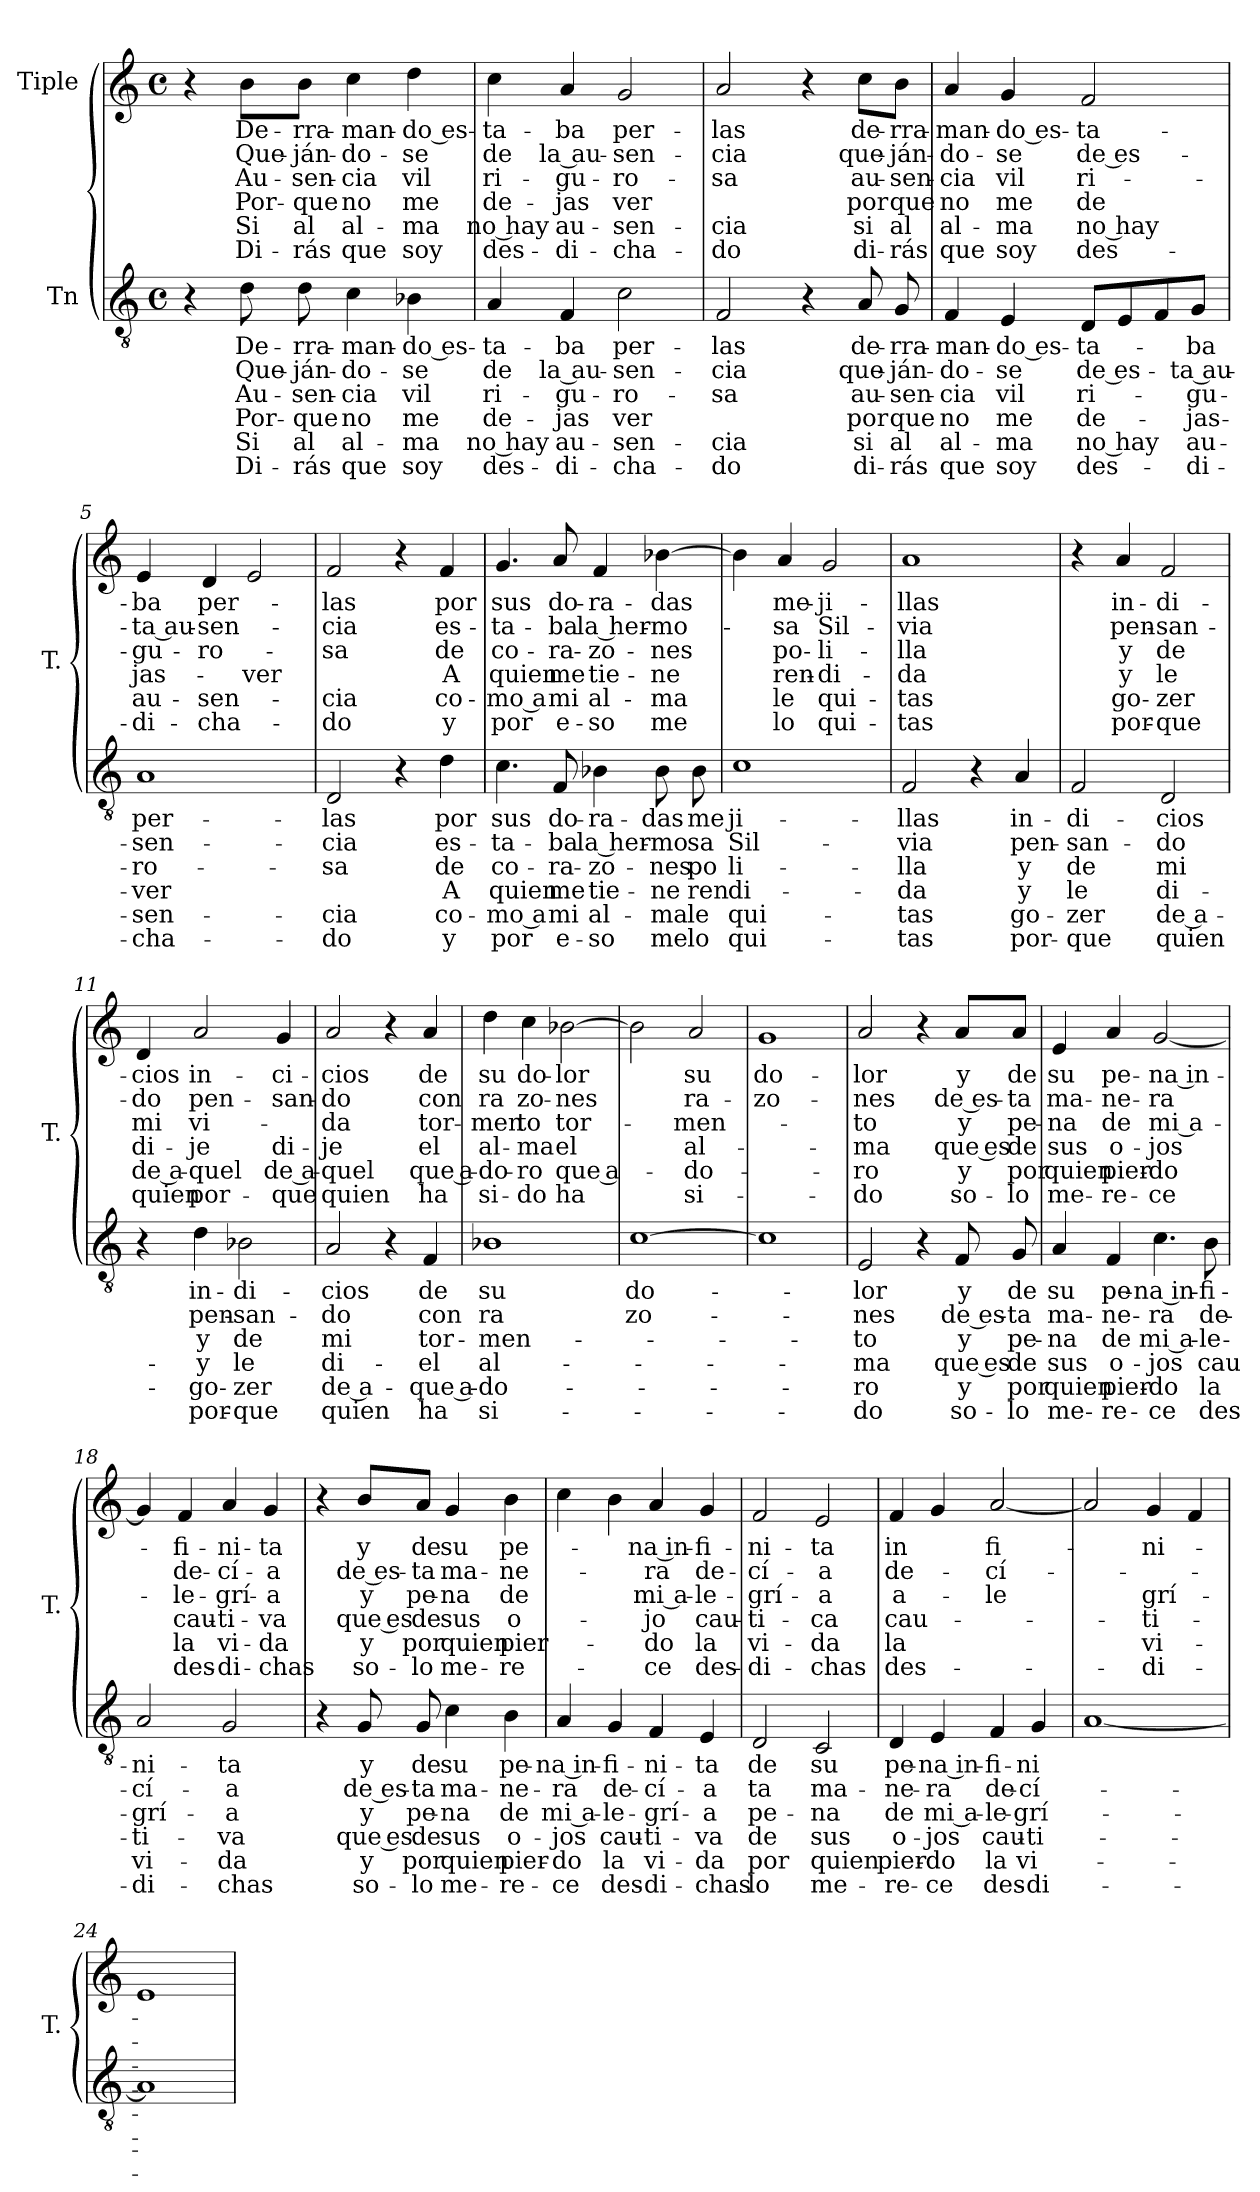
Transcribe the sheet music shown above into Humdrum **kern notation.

**kern	**text	**text	**text	**text	**text	**text	**kern	**text	**text	**text	**text	**text	**text
*part2	*part2	*part2	*part2	*part2	*part2	*part2	*part1	*part1	*part1	*part1	*part1	*part1	*part1
*staff2	*staff2	*staff2	*staff2	*staff2	*staff2	*staff2	*staff1	*staff1	*staff1	*staff1	*staff1	*staff1	*staff1
*I"Tn	*	*	*	*	*	*	*I"Tiple	*	*	*	*	*	*
*I'T.	*	*	*	*	*	*	*I'T.	*	*	*	*	*	*
*clefGv2	*	*	*	*	*	*	*clefG2	*	*	*	*	*	*
*M4/4	*	*	*	*	*	*	*M4/4	*	*	*	*	*	*
*met(c)	*	*	*	*	*	*	*met(c)	*	*	*	*	*	*
=1	=1	=1	=1	=1	=1	=1	=1	=1	=1	=1	=1	=1	=1
4r	.	.	.	.	.	.	4r	.	.	.	.	.	.
8d	De-	Que-	Au-	Por-	Si	Di-	8b\L	De-	Que-	Au-	Por-	Si	Di-
8d	-rra-	-ján-	-sen-	-que	al	-rás	8b\J	-rra-	-ján-	-sen-	-que	al	-rás
4c	-man-	-do-	-cia	no	al-	que	4cc	-man-	-do-	-cia	no	al-	que
4B-X	do es-	-se	vil	me	-ma	soy	4dd	do es-	-se	vil	me	-ma	soy
=2	=2	=2	=2	=2	=2	=2	=2	=2	=2	=2	=2	=2	=2
4A	-ta-	de	ri-	de-	no hay	des-	4cc	-ta-	de	ri-	de-	no hay	des-
4F	-ba	la au-	-gu-	-jas	au-	-di-	4a	-ba	la au-	-gu-	-jas	au-	-di-
2c	per-	-sen-	-ro-	ver	-sen-	-cha-	2g	per-	-sen-	-ro-	ver	-sen-	-cha-
=3	=3	=3	=3	=3	=3	=3	=3	=3	=3	=3	=3	=3	=3
2F	-las	-cia	-sa	.	-cia	-do	2a	-las	-cia	-sa	.	-cia	-do
4r	.	.	.	.	.	.	4r	.	.	.	.	.	.
8A	de-	que-	au-	por	si	di-	8cc\L	de-	que-	au-	por	si	di-
8G	-rra-	-ján-	-sen-	que	al	-rás	8b\J	-rra-	-ján-	-sen-	que	al	-rás
=4	=4	=4	=4	=4	=4	=4	=4	=4	=4	=4	=4	=4	=4
4F	-man-	-do-	-cia	no	al-	que	4a	-man-	-do-	-cia	no	al-	que
4E	do es-	-se	vil	me	-ma	soy	4g	do es-	-se	vil	me	-ma	soy
8DL	-ta-	de es-	ri-	de-	no hay	des-	2f	-ta-	de es-	ri-	de	no hay	des-
8E	.	.	.	.	.	.	.	.	.	.	.	.	.
8F	.	.	.	.	.	.	.	.	.	.	.	.	.
8GJ	-ba	ta au-	-gu-	-jas-	au-	-di-	.	.	.	.	.	.	.
=5	=5	=5	=5	=5	=5	=5	=5	=5	=5	=5	=5	=5	=5
1A	per-	-sen-	-ro-	ver	-sen-	-cha-	4e	-ba	ta au-	-gu-	jas-	au-	-di-
.	.	.	.	.	.	.	4d	per-	-sen-	-ro-	.	-sen-	-cha-
.	.	.	.	.	.	.	2e	.	.	.	-ver	.	.
=6	=6	=6	=6	=6	=6	=6	=6	=6	=6	=6	=6	=6	=6
2D	-las	-cia	-sa	.	-cia	-do	2f	-las	-cia	-sa	.	-cia	-do
4r	.	.	.	.	.	.	4r	.	.	.	.	.	.
4d	por	es-	de	A	co-	y	4f	por	es-	de	A	co-	y
=7	=7	=7	=7	=7	=7	=7	=7	=7	=7	=7	=7	=7	=7
4.c	sus	-ta-	co-	quien	-mo a	por	4.g	sus	-ta-	co-	quien	-mo a	por
8F	do-	-ba	-ra-	me	mi	e-	8a	do-	-ba	-ra-	me	mi	e-
4B-X	-ra-	la her-	-zo-	tie-	al-	-so	4f	-ra-	la her-	-zo-	tie-	al-	-so
8B-	-das	-mo	-nes	-ne	-ma	me	[4b-X	-das	-mo-	-nes	-ne	-ma	me
8B-	me	-sa	po	ren	le	lo	.	.	.	.	.	.	.
=8	=8	=8	=8	=8	=8	=8	=8	=8	=8	=8	=8	=8	=8
1c	-ji-	Sil-	-li-	-di-	qui-	qui-	4b-]	.	.	.	.	.	.
.	.	.	.	.	.	.	4a	me-	-sa	po-	ren-	le	lo
.	.	.	.	.	.	.	2g	-ji-	Sil-	-li-	-di-	qui-	qui-
=9	=9	=9	=9	=9	=9	=9	=9	=9	=9	=9	=9	=9	=9
2F	-llas	-via	-lla	-da	-tas	-tas	1a	-llas	-via	-lla	-da	-tas	-tas
4r	.	.	.	.	.	.	.	.	.	.	.	.	.
4A	in-	pen-	y	y	go-	por-	.	.	.	.	.	.	.
=10	=10	=10	=10	=10	=10	=10	=10	=10	=10	=10	=10	=10	=10
2F	-di-	-san-	de	le	-zer	-que	4r	.	.	.	.	.	.
.	.	.	.	.	.	.	4a	in-	pen-	y	y	go-	por-
2D	-cios	-do	mi	di-	de a-	quien	2f	-di-	-san-	de	le	-zer	-que
=11	=11	=11	=11	=11	=11	=11	=11	=11	=11	=11	=11	=11	=11
4r	.	.	.	.	.	.	4d	-cios	-do	mi	di-	de a-	quien
4d	in-	pen-	y	y	go-	por-	2a	in-	pen-	vi-	-je	-quel	por-
2B-X	-di-	-san-	de	le	-zer	-que	.	.	.	.	.	.	.
.	.	.	.	.	.	.	4g	-ci-	-san-	.	di-	de a-	-que
=12	=12	=12	=12	=12	=12	=12	=12	=12	=12	=12	=12	=12	=12
2A	-cios	-do	mi	di-	de a-	quien	2a	-cios	-do	-da	-je	-quel	quien
4r	.	.	.	.	.	.	4r	.	.	.	.	.	.
4F	de	con	tor-	el	que a-	ha	4a	de	con	tor-	el	que a-	ha
=13	=13	=13	=13	=13	=13	=13	=13	=13	=13	=13	=13	=13	=13
1B-X	su	ra	-men-	al-	-do-	si-	4dd	su	ra	-men	al-	-do-	si-
.	.	.	.	.	.	.	4cc	do-	-zo-	-to	-ma	-ro	-do
.	.	.	.	.	.	.	[2b-X	-lor	-nes	tor-	el	que a-	ha
=14	=14	=14	=14	=14	=14	=14	=14	=14	=14	=14	=14	=14	=14
[1c	do-	-zo-	.	.	.	.	2b-]	.	.	.	.	.	.
.	.	.	.	.	.	.	2a	su	ra-	-men-	al-	-do-	si-
=15	=15	=15	=15	=15	=15	=15	=15	=15	=15	=15	=15	=15	=15
1c]	.	.	.	.	.	.	1g	do-	-zo-	.	.	.	.
=16	=16	=16	=16	=16	=16	=16	=16	=16	=16	=16	=16	=16	=16
2E	-lor	-nes	-to	-ma	-ro	-do	2a	-lor	-nes	-to	-ma	-ro	-do
4r	.	.	.	.	.	.	4r	.	.	.	.	.	.
8F	y	de es-	y	que es	y	so-	8a/L	y	de es-	y	que es	y	so-
8G	de	-ta	pe-	de	por	-lo	8a/J	de	-ta	pe-	de	por	-lo
=17	=17	=17	=17	=17	=17	=17	=17	=17	=17	=17	=17	=17	=17
4A	su	ma-	-na	sus	quien	me-	4e	su	ma-	-na	sus	quien	me-
4F	pe-	-ne-	de	o-	pier-	-re-	4a	pe-	-ne-	de	o-	pier-	-re-
4.c	na in-	-ra	mi a-	-jos	-do	-ce	[2g	na in-	-ra	mi a-	-jos	-do	-ce
8B	-fi-	de-	-le-	cau-	la	des-	.	.	.	.	.	.	.
=18	=18	=18	=18	=18	=18	=18	=18	=18	=18	=18	=18	=18	=18
2A	-ni-	-cí-	-grí-	-ti-	vi-	-di-	4g]	.	.	.	.	.	.
.	.	.	.	.	.	.	4f	-fi-	de-	-le-	cau-	la	des-
2G	-ta	-a	-a	-va	-da	-chas	4a	-ni-	-cí-	-grí-	-ti-	vi-	-di-
.	.	.	.	.	.	.	4g	-ta	-a	-a	-va	-da	-chas
=19	=19	=19	=19	=19	=19	=19	=19	=19	=19	=19	=19	=19	=19
4r	.	.	.	.	.	.	4r	.	.	.	.	.	.
8G	y	de es-	y	que es	y	so-	8b/L	y	de es-	y	que es	y	so-
8G	de	-ta	pe-	de	por	-lo	8a/J	de	-ta	pe-	de	por	-lo
4c	su	ma-	-na	sus	quien	me-	4g	su	ma-	-na	sus	quien	me-
4B	pe-	-ne-	de	o-	pier-	-re-	4b	pe-	-ne-	de	o-	pier-	-re-
=20	=20	=20	=20	=20	=20	=20	=20	=20	=20	=20	=20	=20	=20
4A	na in-	-ra	mi a-	-jos	-do	-ce	4cc	.	.	.	.	.	.
4G	-fi-	de-	-le-	cau-	la	des-	4b	.	.	.	.	.	.
4F	-ni-	-cí-	-grí-	-ti-	vi-	-di-	4a	na in-	-ra	mi a-	-jo	-do	-ce
4E	-ta	-a	-a	-va	-da	-chas	4g	-fi-	de-	-le-	cau-	la	des-
=21	=21	=21	=21	=21	=21	=21	=21	=21	=21	=21	=21	=21	=21
2D	de	-ta	pe-	de	por	-lo	2f	-ni-	-cí-	-grí-	-ti-	vi-	-di-
2C	su	ma-	-na	sus	quien	me-	2e	-ta	-a	-a	-ca	-da	-chas
=22	=22	=22	=22	=22	=22	=22	=22	=22	=22	=22	=22	=22	=22
4D	pe-	-ne-	de	o-	pier-	-re-	4f	in	de-	a-	cau-	la	des-
4E	na in-	-ra	mi a-	-jos	-do	-ce	4g	.	.	.	.	.	.
4F	-fi-	de-	-le-	cau-	la	des-	[2a	-fi-	-cí-	-le	.	.	.
4G	-ni	-cí-	-grí-	-ti-	vi-	-di-	.	.	.	.	.	.	.
=23	=23	=23	=23	=23	=23	=23	=23	=23	=23	=23	=23	=23	=23
[1A	.	.	.	.	.	.	2a]	.	.	.	.	.	.
.	.	.	.	.	.	.	4g	-ni-	.	grí-	-ti-	vi-	-di-
.	.	.	.	.	.	.	4f	.	.	.	.	.	.
=24	=24	=24	=24	=24	=24	=24	=24	=24	=24	=24	=24	=24	=24
1A]	.	.	.	.	.	.	1e	.	.	.	.	.	.
=	=	=	=	=	=	=	=	=	=	=	=	=	=
*-	*-	*-	*-	*-	*-	*-	*-	*-	*-	*-	*-	*-	*-
